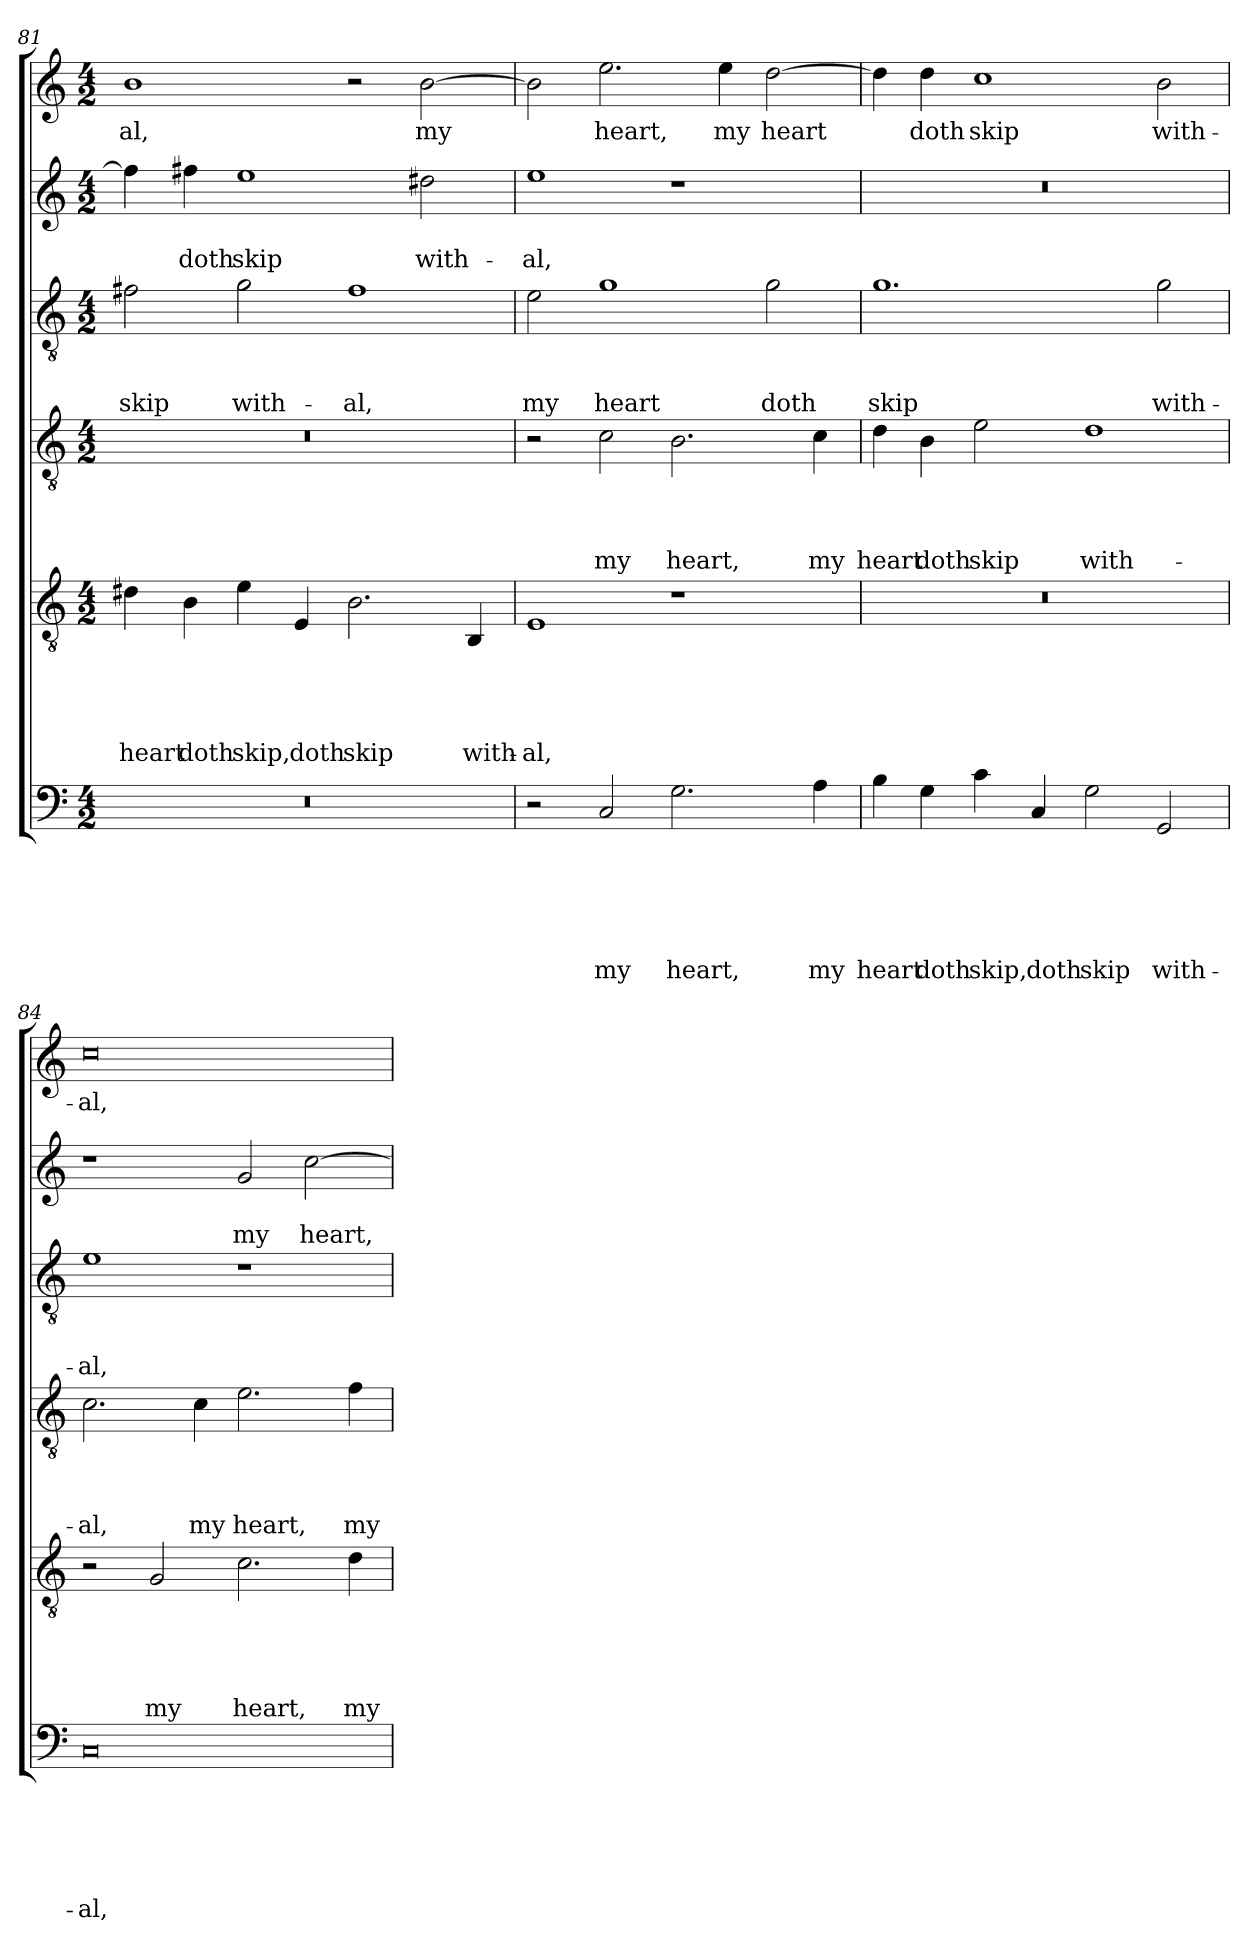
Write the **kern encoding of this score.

**kern	**text	**text	**text	**text	**text	**text	**kern	**text	**text	**text	**text	**text	**kern	**text	**text	**text	**text	**kern	**text	**text	**text	**kern	**text	**text	**kern	**text
*part6	*part6	*part6	*part6	*part6	*part6	*part6	*part5	*part5	*part5	*part5	*part5	*part5	*part4	*part4	*part4	*part4	*part4	*part3	*part3	*part3	*part3	*part2	*part2	*part2	*part1	*part1
*staff6	*staff6	*staff6	*staff6	*staff6	*staff6	*staff6	*staff5	*staff5	*staff5	*staff5	*staff5	*staff5	*staff4	*staff4	*staff4	*staff4	*staff4	*staff3	*staff3	*staff3	*staff3	*staff2	*staff2	*staff2	*staff1	*staff1
*clefF4	*	*	*	*	*	*	*clefGv2	*	*	*	*	*	*clefGv2	*	*	*	*	*clefGv2	*	*	*	*clefG2	*	*	*clefG2	*
*k[]	*	*	*	*	*	*	*k[]	*	*	*	*	*	*k[]	*	*	*	*	*k[]	*	*	*	*k[]	*	*	*k[]	*
*C:	*	*	*	*	*	*	*C:	*	*	*	*	*	*C:	*	*	*	*	*C:	*	*	*	*C:	*	*	*C:	*
*M4/2	*	*	*	*	*	*	*M4/2	*	*	*	*	*	*M4/2	*	*	*	*	*M4/2	*	*	*	*M4/2	*	*	*M4/2	*
=81	=81	=81	=81	=81	=81	=81	=81	=81	=81	=81	=81	=81	=81	=81	=81	=81	=81	=81	=81	=81	=81	=81	=81	=81	=81	=81
!	!	!	!	!	!	!	!	!	!	!	!	!LO:LY:b	!	!	!	!	!	!	!	!	!LO:LY:b	!	!	!	!	!LO:LY:b
0r	.	.	.	.	.	.	4d#X\	.	.	.	.	heart	0r	.	.	.	.	2f#X\	.	.	skip	4ff#\]	.	.	1b	-al,
!	!	!	!	!	!	!	!	!	!	!	!	!LO:LY:b	!	!	!	!	!	!	!	!	!	!	!	!LO:LY:b	!	!
.	.	.	.	.	.	.	4B\	.	.	.	.	doth	.	.	.	.	.	.	.	.	.	4ff#X\	.	doth	.	.
!	!	!	!	!	!	!	!	!	!	!	!	!LO:LY:b	!	!	!	!	!	!	!	!	!LO:LY:b	!	!	!LO:LY:b	!	!
.	.	.	.	.	.	.	4e\	.	.	.	.	skip,	.	.	.	.	.	2g\	.	.	with-	1ee	.	skip	.	.
!	!	!	!	!	!	!	!	!	!	!	!	!LO:LY:b	!	!	!	!	!	!	!	!	!	!	!	!	!	!
.	.	.	.	.	.	.	4E/	.	.	.	.	doth	.	.	.	.	.	.	.	.	.	.	.	.	.	.
!	!	!	!	!	!	!	!	!	!	!	!	!LO:LY:b	!	!	!	!	!	!	!	!	!LO:LY:b	!	!	!	!	!
.	.	.	.	.	.	.	2.B\	.	.	.	.	skip	.	.	.	.	.	1f#	.	.	-al,	.	.	.	2r	.
!	!	!	!	!	!	!	!	!	!	!	!	!	!	!	!	!	!	!	!	!	!	!	!	!LO:LY:b	!	!LO:LY:b
.	.	.	.	.	.	.	.	.	.	.	.	.	.	.	.	.	.	.	.	.	.	2dd#X\	.	with-	[2b\	my
!	!	!	!	!	!	!	!	!	!	!	!	!LO:LY:b	!	!	!	!	!	!	!	!	!	!	!	!	!	!
.	.	.	.	.	.	.	4BB/	.	.	.	.	with-	.	.	.	.	.	.	.	.	.	.	.	.	.	.
!!LO:PB:g=z
=82	=82	=82	=82	=82	=82	=82	=82	=82	=82	=82	=82	=82	=82	=82	=82	=82	=82	=82	=82	=82	=82	=82	=82	=82	=82	=82
!	!	!	!	!	!	!	!	!	!	!	!	!LO:LY:b	!	!	!	!	!	!	!	!	!LO:LY:b	!	!	!LO:LY:b	!	!
2r	.	.	.	.	.	.	1E	.	.	.	.	-al,	2r	.	.	.	.	2e\	.	.	my	1ee	.	-al,	2b\]	.
!	!	!	!	!	!	!LO:LY:b	!	!	!	!	!	!	!	!	!	!	!LO:LY:b	!	!	!	!LO:LY:b	!	!	!	!	!LO:LY:b
2C/	.	.	.	.	.	my	.	.	.	.	.	.	2c\	.	.	.	my	1g	.	.	heart	.	.	.	2.ee\	heart,
!	!	!	!	!	!	!LO:LY:b	!	!	!	!	!	!	!	!	!	!	!LO:LY:b	!	!	!	!	!	!	!	!	!
2.G\	.	.	.	.	.	heart,	1r	.	.	.	.	.	2.B\	.	.	.	heart,	.	.	.	.	1r	.	.	.	.
!	!	!	!	!	!	!	!	!	!	!	!	!	!	!	!	!	!	!	!	!	!	!	!	!	!	!LO:LY:b
.	.	.	.	.	.	.	.	.	.	.	.	.	.	.	.	.	.	.	.	.	.	.	.	.	4ee\	my
!	!	!	!	!	!	!	!	!	!	!	!	!	!	!	!	!	!	!	!	!	!LO:LY:b	!	!	!	!	!LO:LY:b
.	.	.	.	.	.	.	.	.	.	.	.	.	.	.	.	.	.	2g\	.	.	doth	.	.	.	[2dd\	heart
!	!	!	!	!	!	!LO:LY:b	!	!	!	!	!	!	!	!	!	!	!LO:LY:b	!	!	!	!	!	!	!	!	!
4A\	.	.	.	.	.	my	.	.	.	.	.	.	4c\	.	.	.	my	.	.	.	.	.	.	.	.	.
=83	=83	=83	=83	=83	=83	=83	=83	=83	=83	=83	=83	=83	=83	=83	=83	=83	=83	=83	=83	=83	=83	=83	=83	=83	=83	=83
!	!	!	!	!	!	!LO:LY:b	!	!	!	!	!	!	!	!	!	!	!LO:LY:b	!	!	!	!LO:LY:b	!	!	!	!	!
4B\	.	.	.	.	.	heart	0r	.	.	.	.	.	4d\	.	.	.	heart	1.g	.	.	skip	0r	.	.	4dd\]	.
!	!	!	!	!	!	!LO:LY:b	!	!	!	!	!	!	!	!	!	!	!LO:LY:b	!	!	!	!	!	!	!	!	!LO:LY:b
4G\	.	.	.	.	.	doth	.	.	.	.	.	.	4B\	.	.	.	doth	.	.	.	.	.	.	.	4dd\	doth
!	!	!	!	!	!	!LO:LY:b	!	!	!	!	!	!	!	!	!	!	!LO:LY:b	!	!	!	!	!	!	!	!	!LO:LY:b
4c\	.	.	.	.	.	skip,	.	.	.	.	.	.	2e\	.	.	.	skip	.	.	.	.	.	.	.	1cc	skip
!	!	!	!	!	!	!LO:LY:b	!	!	!	!	!	!	!	!	!	!	!	!	!	!	!	!	!	!	!	!
4C/	.	.	.	.	.	doth	.	.	.	.	.	.	.	.	.	.	.	.	.	.	.	.	.	.	.	.
!	!	!	!	!	!	!LO:LY:b	!	!	!	!	!	!	!	!	!	!	!LO:LY:b	!	!	!	!	!	!	!	!	!
2G\	.	.	.	.	.	skip	.	.	.	.	.	.	1d	.	.	.	with-	.	.	.	.	.	.	.	.	.
!	!	!	!	!	!	!LO:LY:b	!	!	!	!	!	!	!	!	!	!	!	!	!	!	!LO:LY:b	!	!	!	!	!LO:LY:b
2GG/	.	.	.	.	.	with-	.	.	.	.	.	.	.	.	.	.	.	2g\	.	.	with-	.	.	.	2b\	with-
=84	=84	=84	=84	=84	=84	=84	=84	=84	=84	=84	=84	=84	=84	=84	=84	=84	=84	=84	=84	=84	=84	=84	=84	=84	=84	=84
!	!	!	!	!	!	!LO:LY:b	!	!	!	!	!	!	!	!	!	!	!LO:LY:b	!	!	!	!LO:LY:b	!	!	!	!	!LO:LY:b
0C	.	.	.	.	.	-al,	2r	.	.	.	.	.	2.c\	.	.	.	-al,	1e	.	.	-al,	1r	.	.	0cc	-al,
!	!	!	!	!	!	!	!	!	!	!	!	!LO:LY:b	!	!	!	!	!	!	!	!	!	!	!	!	!	!
.	.	.	.	.	.	.	2G/	.	.	.	.	my	.	.	.	.	.	.	.	.	.	.	.	.	.	.
!	!	!	!	!	!	!	!	!	!	!	!	!	!	!	!	!	!LO:LY:b	!	!	!	!	!	!	!	!	!
.	.	.	.	.	.	.	.	.	.	.	.	.	4c\	.	.	.	my	.	.	.	.	.	.	.	.	.
!	!	!	!	!	!	!	!	!	!	!	!	!LO:LY:b	!	!	!	!	!LO:LY:b	!	!	!	!	!	!	!LO:LY:b	!	!
.	.	.	.	.	.	.	2.c\	.	.	.	.	heart,	2.e\	.	.	.	heart,	1r	.	.	.	2g/	.	my	.	.
!	!	!	!	!	!	!	!	!	!	!	!	!	!	!	!	!	!	!	!	!	!	!	!	!LO:LY:b	!	!
.	.	.	.	.	.	.	.	.	.	.	.	.	.	.	.	.	.	.	.	.	.	[2cc\	.	heart,	.	.
!	!	!	!	!	!	!	!	!	!	!	!	!LO:LY:b	!	!	!	!	!LO:LY:b	!	!	!	!	!	!	!	!	!
.	.	.	.	.	.	.	4d\	.	.	.	.	my	4f\	.	.	.	my	.	.	.	.	.	.	.	.	.
=	=	=	=	=	=	=	=	=	=	=	=	=	=	=	=	=	=	=	=	=	=	=	=	=	=	=
*-	*-	*-	*-	*-	*-	*-	*-	*-	*-	*-	*-	*-	*-	*-	*-	*-	*-	*-	*-	*-	*-	*-	*-	*-	*-	*-
